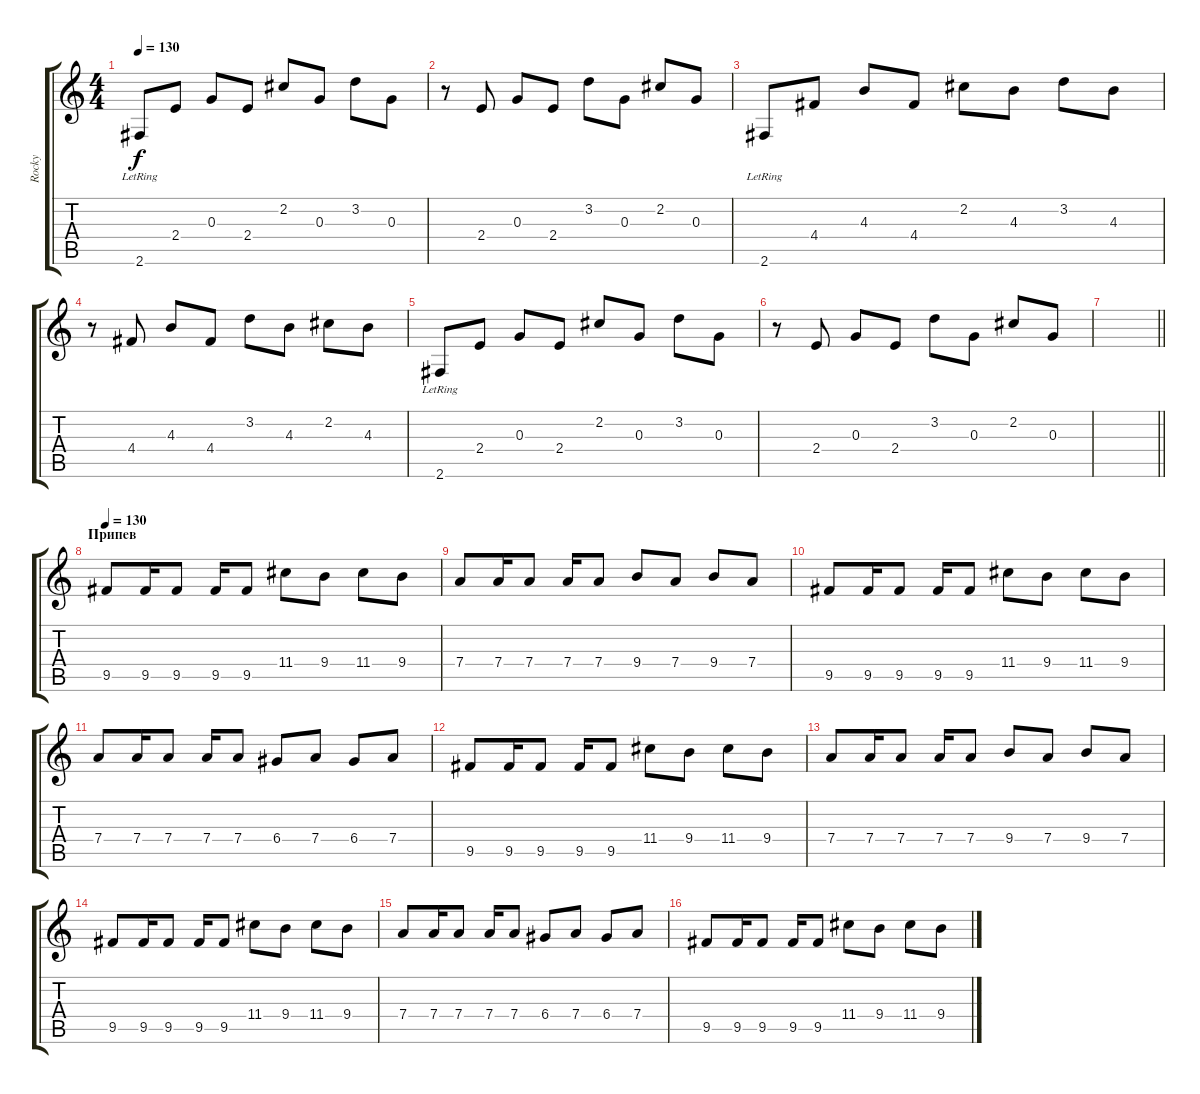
\track ("Rocky" "Rocky") {instrument distortionguitar}
\staff {score tabs}
\tuning (E4 B3 G3 D3 A2 E2) {hide}
\ts (4 4)
\tempo 130
\clef g2
\ks c
2.6{lr}.8{dy f} 2.4.8 0.3.8 2.4.8 2.2.8 0.3.8 3.2.8 0.3.8 |
r.8 2.4.8 0.3.8 2.4.8 3.2.8 0.3.8 2.2.8 0.3.8 |
2.6{lr}.8 4.4.8 4.3.8 4.4.8 2.2.8 4.3.8 3.2.8 4.3.8 |
r.8 4.4.8 4.3.8 4.4.8 3.2.8 4.3.8 2.2.8 4.3.8 |
2.6{lr}.8 2.4.8 0.3.8 2.4.8 2.2.8 0.3.8 3.2.8 0.3.8 |
r.8 2.4.8 0.3.8 2.4.8 3.2.8 0.3.8 2.2.8 0.3.8 |
\barLineRight lightlight
|
\section ("" "Припев")
\tempo 130
9.5.8{instrument distortionguitar} 9.5.16 9.5.8 9.5.16 9.5.8 11.4.8 9.4.8 11.4.8 9.4.8 |
7.4.8 7.4.16 7.4.8 7.4.16 7.4.8 9.4.8 7.4.8 9.4.8 7.4.8 |
9.5.8 9.5.16 9.5.8 9.5.16 9.5.8 11.4.8 9.4.8 11.4.8 9.4.8 |
7.4.8 7.4.16 7.4.8 7.4.16 7.4.8 6.4.8 7.4.8 6.4.8 7.4.8 |
9.5.8 9.5.16 9.5.8 9.5.16 9.5.8 11.4.8 9.4.8 11.4.8 9.4.8 |
7.4.8 7.4.16 7.4.8 7.4.16 7.4.8 9.4.8 7.4.8 9.4.8 7.4.8 |
9.5.8 9.5.16 9.5.8 9.5.16 9.5.8 11.4.8 9.4.8 11.4.8 9.4.8 |
7.4.8 7.4.16 7.4.8 7.4.16 7.4.8 6.4.8 7.4.8 6.4.8 7.4.8 |
9.5.8 9.5.16 9.5.8 9.5.16 9.5.8 11.4.8 9.4.8 11.4.8 9.4.8
